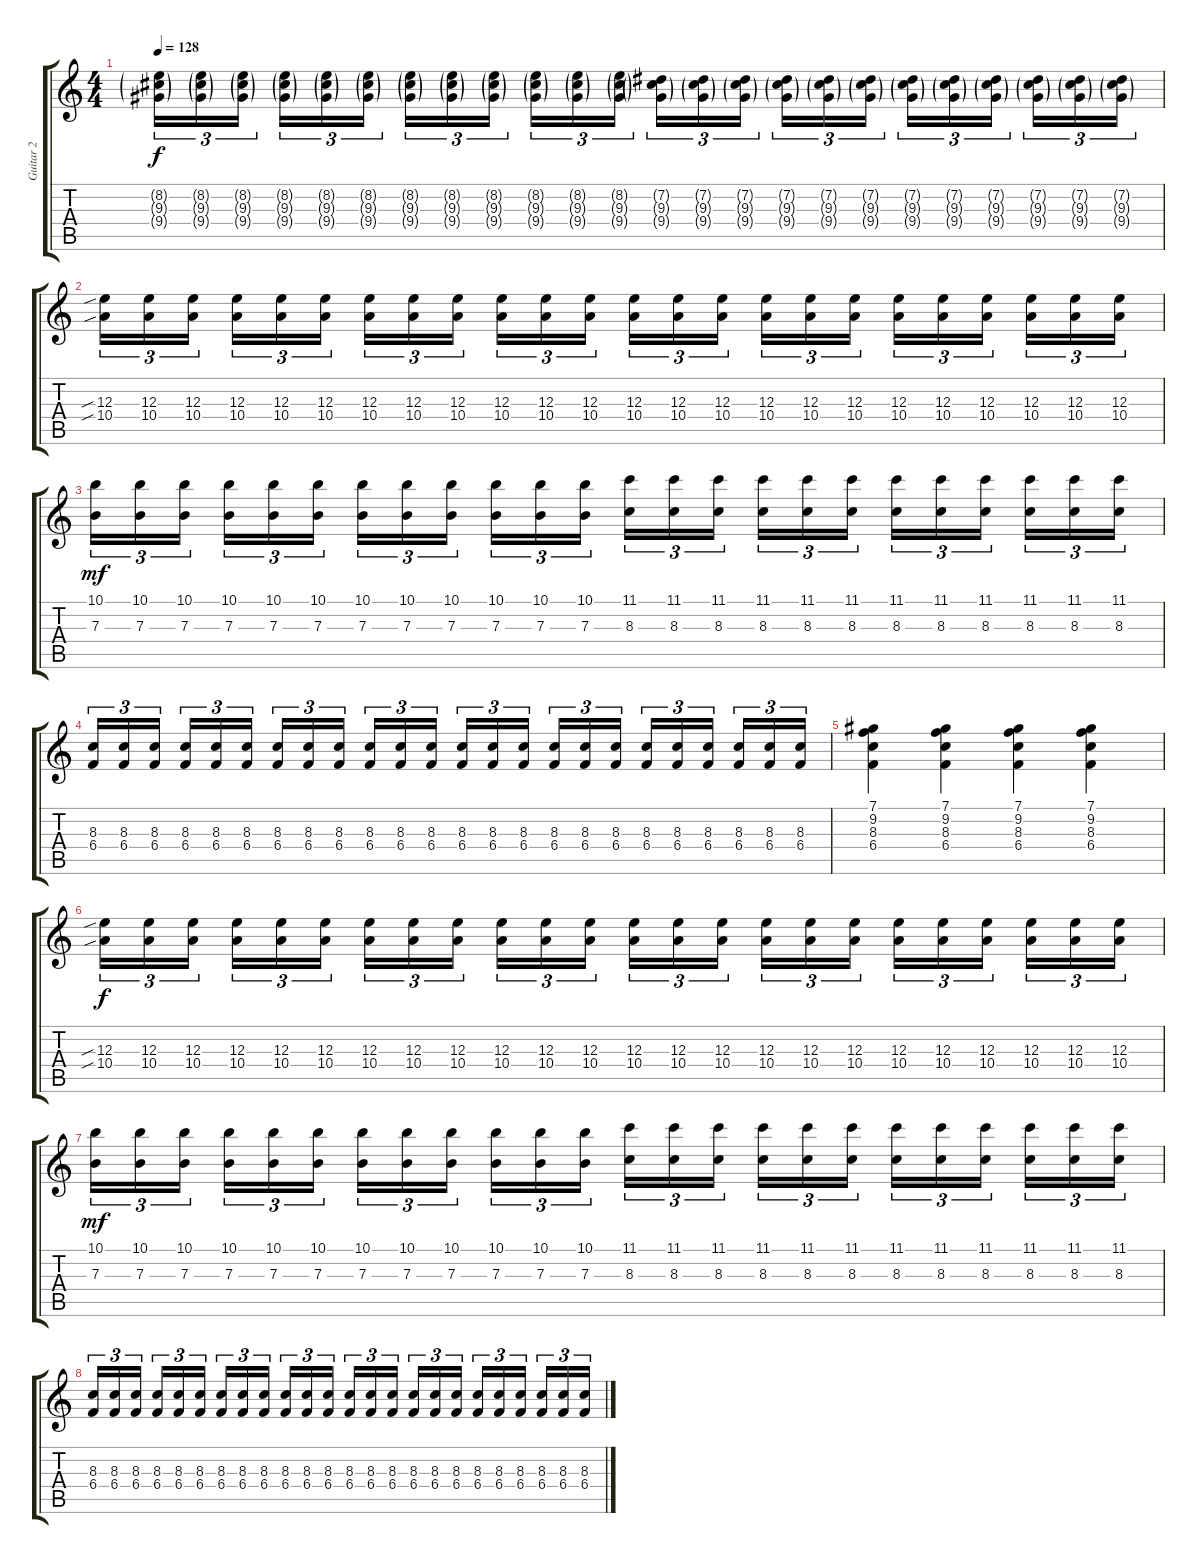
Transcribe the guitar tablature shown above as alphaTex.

\track ("Guitar 2" "Guitar 2") {instrument distortionguitar}
\staff {score tabs}
\tuning (Db4 Ab3 E3 B2 Gb2 Db2) {hide}
\ts (4 4)
\tempo 128
\clef g2
\ks c
(8.2{g} 9.3{g} 9.4{g}).16{tu (3 2) dy f} (8.2{g} 9.3{g} 9.4{g}).16{tu (3 2)} (8.2{g} 9.3{g} 9.4{g}).16{tu (3 2) beam splitsecondary} (8.2{g} 9.3{g} 9.4{g}).16{tu (3 2)} (8.2{g} 9.3{g} 9.4{g}).16{tu (3 2)} (8.2{g} 9.3{g} 9.4{g}).16{tu (3 2)} (8.2{g} 9.3{g} 9.4{g}).16{tu (3 2)} (8.2{g} 9.3{g} 9.4{g}).16{tu (3 2)} (8.2{g} 9.3{g} 9.4{g}).16{tu (3 2) beam splitsecondary} (8.2{g} 9.3{g} 9.4{g}).16{tu (3 2)} (8.2{g} 9.3{g} 9.4{g}).16{tu (3 2)} (8.2{g} 9.3{g} 9.4{g}).16{tu (3 2)} (7.2{g} 9.3{g} 9.4{g}).16{tu (3 2)} (7.2{g} 9.3{g} 9.4{g}).16{tu (3 2)} (7.2{g} 9.3{g} 9.4{g}).16{tu (3 2) beam splitsecondary} (7.2{g} 9.3{g} 9.4{g}).16{tu (3 2)} (7.2{g} 9.3{g} 9.4{g}).16{tu (3 2)} (7.2{g} 9.3{g} 9.4{g}).16{tu (3 2)} (7.2{g} 9.3{g} 9.4{g}).16{tu (3 2)} (7.2{g} 9.3{g} 9.4{g}).16{tu (3 2)} (7.2{g} 9.3{g} 9.4{g}).16{tu (3 2) beam splitsecondary} (7.2{g} 9.3{g} 9.4{g}).16{tu (3 2)} (7.2{g} 9.3{g} 9.4{g}).16{tu (3 2)} (7.2{g} 9.3{g} 9.4{g}).16{tu (3 2)} |
(12.3{sib} 10.4{sib}).16{tu (3 2)} (12.3 10.4).16{tu (3 2)} (12.3 10.4).16{tu (3 2) beam splitsecondary} (12.3 10.4).16{tu (3 2)} (12.3 10.4).16{tu (3 2)} (12.3 10.4).16{tu (3 2)} (12.3 10.4).16{tu (3 2)} (12.3 10.4).16{tu (3 2)} (12.3 10.4).16{tu (3 2) beam splitsecondary} (12.3 10.4).16{tu (3 2)} (12.3 10.4).16{tu (3 2)} (12.3 10.4).16{tu (3 2)} (12.3 10.4).16{tu (3 2)} (12.3 10.4).16{tu (3 2)} (12.3 10.4).16{tu (3 2) beam splitsecondary} (12.3 10.4).16{tu (3 2)} (12.3 10.4).16{tu (3 2)} (12.3 10.4).16{tu (3 2)} (12.3 10.4).16{tu (3 2)} (12.3 10.4).16{tu (3 2)} (12.3 10.4).16{tu (3 2) beam splitsecondary} (12.3 10.4).16{tu (3 2)} (12.3 10.4).16{tu (3 2)} (12.3 10.4).16{tu (3 2)} |
(10.1 7.3).16{tu (3 2) dy mf} (10.1 7.3).16{tu (3 2)} (10.1 7.3).16{tu (3 2) beam splitsecondary} (10.1 7.3).16{tu (3 2)} (10.1 7.3).16{tu (3 2)} (10.1 7.3).16{tu (3 2)} (10.1 7.3).16{tu (3 2)} (10.1 7.3).16{tu (3 2)} (10.1 7.3).16{tu (3 2) beam splitsecondary} (10.1 7.3).16{tu (3 2)} (10.1 7.3).16{tu (3 2)} (10.1 7.3).16{tu (3 2)} (11.1 8.3).16{tu (3 2)} (11.1 8.3).16{tu (3 2)} (11.1 8.3).16{tu (3 2) beam splitsecondary} (11.1 8.3).16{tu (3 2)} (11.1 8.3).16{tu (3 2)} (11.1 8.3).16{tu (3 2)} (11.1 8.3).16{tu (3 2)} (11.1 8.3).16{tu (3 2)} (11.1 8.3).16{tu (3 2) beam splitsecondary} (11.1 8.3).16{tu (3 2)} (11.1 8.3).16{tu (3 2)} (11.1 8.3).16{tu (3 2)} |
(8.3 6.4).16{tu (3 2)} (8.3 6.4).16{tu (3 2)} (8.3 6.4).16{tu (3 2) beam splitsecondary} (8.3 6.4).16{tu (3 2)} (8.3 6.4).16{tu (3 2)} (8.3 6.4).16{tu (3 2)} (8.3 6.4).16{tu (3 2)} (8.3 6.4).16{tu (3 2)} (8.3 6.4).16{tu (3 2) beam splitsecondary} (8.3 6.4).16{tu (3 2)} (8.3 6.4).16{tu (3 2)} (8.3 6.4).16{tu (3 2)} (8.3 6.4).16{tu (3 2)} (8.3 6.4).16{tu (3 2)} (8.3 6.4).16{tu (3 2) beam splitsecondary} (8.3 6.4).16{tu (3 2)} (8.3 6.4).16{tu (3 2)} (8.3 6.4).16{tu (3 2)} (8.3 6.4).16{tu (3 2)} (8.3 6.4).16{tu (3 2)} (8.3 6.4).16{tu (3 2) beam splitsecondary} (8.3 6.4).16{tu (3 2)} (8.3 6.4).16{tu (3 2)} (8.3 6.4).16{tu (3 2)} |
(7.1 9.2 8.3 6.4).4 (7.1 9.2 8.3 6.4).4 (7.1 9.2 8.3 6.4).4 (7.1 9.2 8.3 6.4).4 |
(12.3{sib} 10.4{sib}).16{tu (3 2) dy f} (12.3 10.4).16{tu (3 2)} (12.3 10.4).16{tu (3 2) beam splitsecondary} (12.3 10.4).16{tu (3 2)} (12.3 10.4).16{tu (3 2)} (12.3 10.4).16{tu (3 2)} (12.3 10.4).16{tu (3 2)} (12.3 10.4).16{tu (3 2)} (12.3 10.4).16{tu (3 2) beam splitsecondary} (12.3 10.4).16{tu (3 2)} (12.3 10.4).16{tu (3 2)} (12.3 10.4).16{tu (3 2)} (12.3 10.4).16{tu (3 2)} (12.3 10.4).16{tu (3 2)} (12.3 10.4).16{tu (3 2) beam splitsecondary} (12.3 10.4).16{tu (3 2)} (12.3 10.4).16{tu (3 2)} (12.3 10.4).16{tu (3 2)} (12.3 10.4).16{tu (3 2)} (12.3 10.4).16{tu (3 2)} (12.3 10.4).16{tu (3 2) beam splitsecondary} (12.3 10.4).16{tu (3 2)} (12.3 10.4).16{tu (3 2)} (12.3 10.4).16{tu (3 2)} |
(10.1 7.3).16{tu (3 2) dy mf} (10.1 7.3).16{tu (3 2)} (10.1 7.3).16{tu (3 2) beam splitsecondary} (10.1 7.3).16{tu (3 2)} (10.1 7.3).16{tu (3 2)} (10.1 7.3).16{tu (3 2)} (10.1 7.3).16{tu (3 2)} (10.1 7.3).16{tu (3 2)} (10.1 7.3).16{tu (3 2) beam splitsecondary} (10.1 7.3).16{tu (3 2)} (10.1 7.3).16{tu (3 2)} (10.1 7.3).16{tu (3 2)} (11.1 8.3).16{tu (3 2)} (11.1 8.3).16{tu (3 2)} (11.1 8.3).16{tu (3 2) beam splitsecondary} (11.1 8.3).16{tu (3 2)} (11.1 8.3).16{tu (3 2)} (11.1 8.3).16{tu (3 2)} (11.1 8.3).16{tu (3 2)} (11.1 8.3).16{tu (3 2)} (11.1 8.3).16{tu (3 2) beam splitsecondary} (11.1 8.3).16{tu (3 2)} (11.1 8.3).16{tu (3 2)} (11.1 8.3).16{tu (3 2)} |
(8.3 6.4).16{tu (3 2)} (8.3 6.4).16{tu (3 2)} (8.3 6.4).16{tu (3 2) beam splitsecondary} (8.3 6.4).16{tu (3 2)} (8.3 6.4).16{tu (3 2)} (8.3 6.4).16{tu (3 2)} (8.3 6.4).16{tu (3 2)} (8.3 6.4).16{tu (3 2)} (8.3 6.4).16{tu (3 2) beam splitsecondary} (8.3 6.4).16{tu (3 2)} (8.3 6.4).16{tu (3 2)} (8.3 6.4).16{tu (3 2)} (8.3 6.4).16{tu (3 2)} (8.3 6.4).16{tu (3 2)} (8.3 6.4).16{tu (3 2) beam splitsecondary} (8.3 6.4).16{tu (3 2)} (8.3 6.4).16{tu (3 2)} (8.3 6.4).16{tu (3 2)} (8.3 6.4).16{tu (3 2)} (8.3 6.4).16{tu (3 2)} (8.3 6.4).16{tu (3 2) beam splitsecondary} (8.3 6.4).16{tu (3 2)} (8.3 6.4).16{tu (3 2)} (8.3 6.4).16{tu (3 2)}
